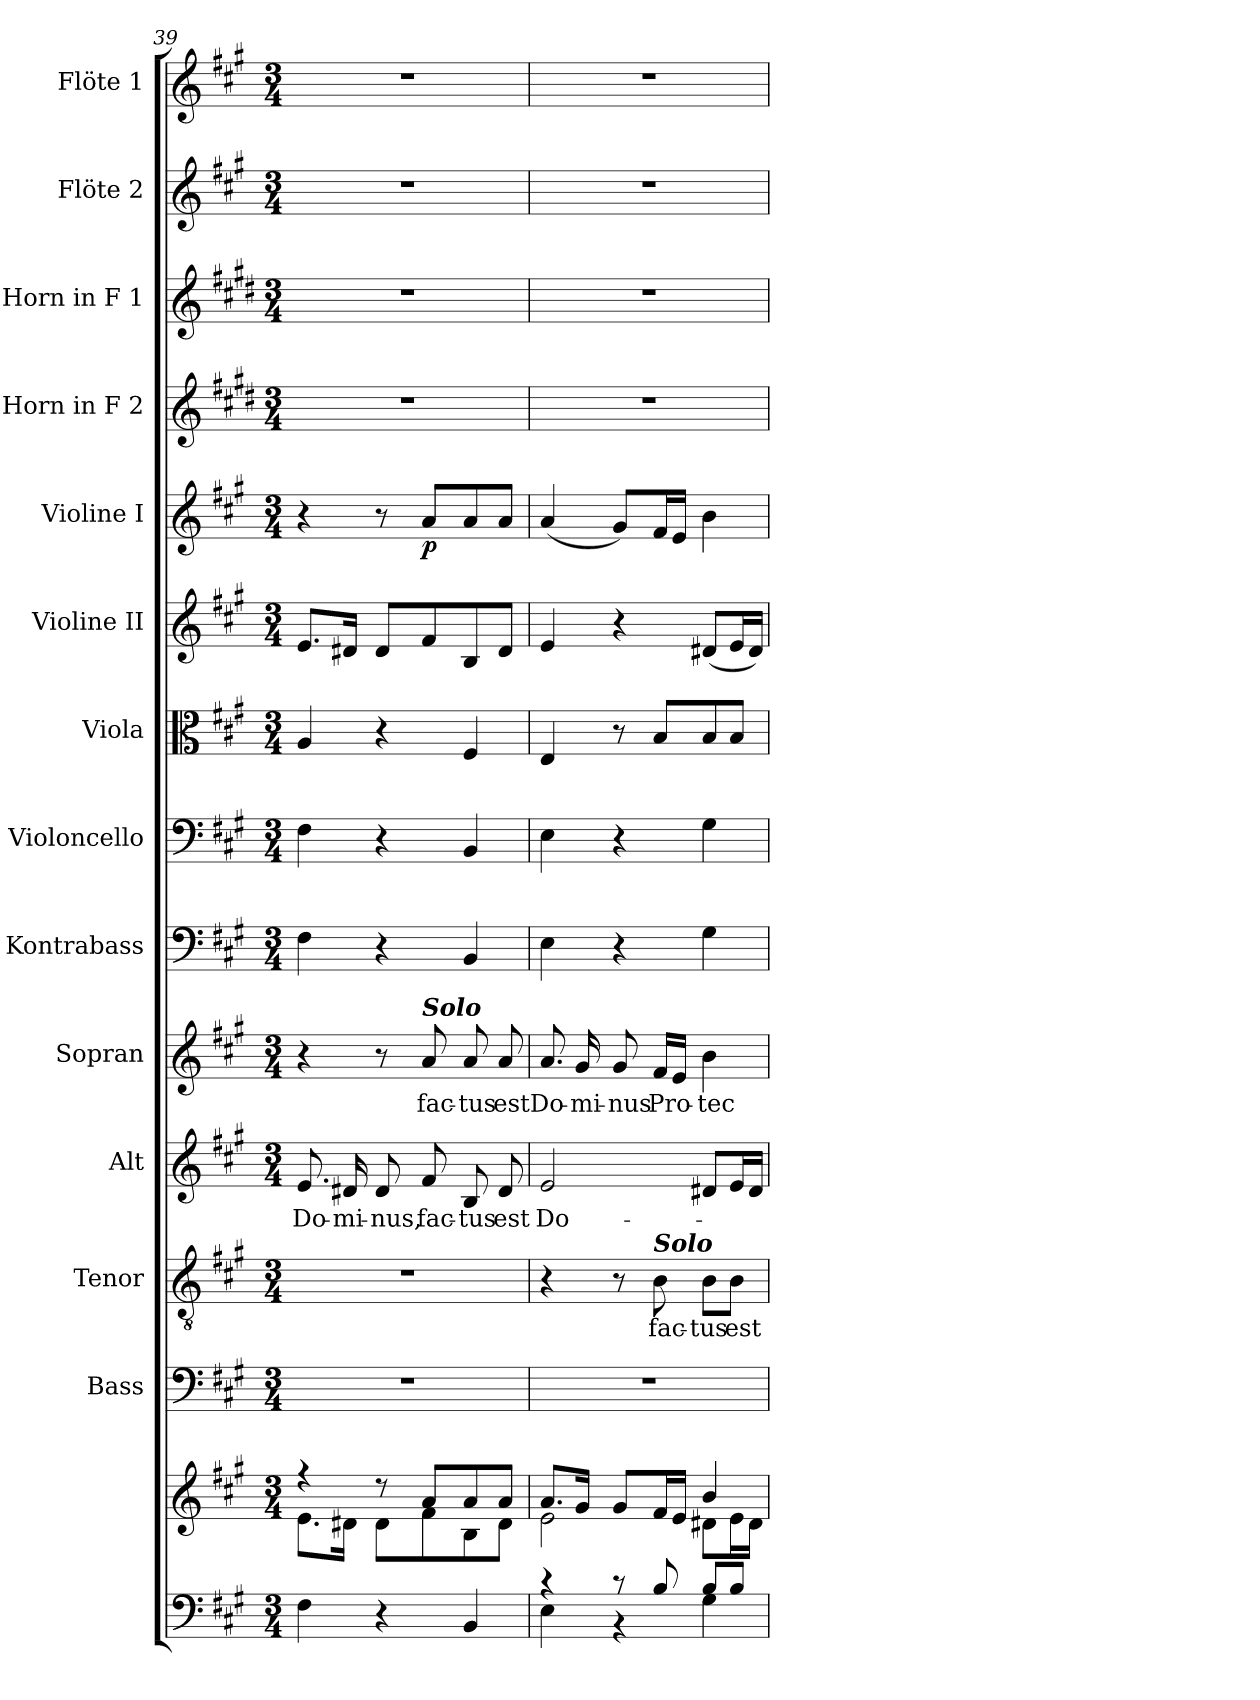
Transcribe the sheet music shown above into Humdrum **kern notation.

**kern	**kern	**kern	**kern	**text	**kern	**text	**kern	**text	**kern	**kern	**kern	**kern	**kern	**dynam	**kern	**kern	**kern	**kern
*part14	*part14	*part13	*part12	*part12	*part11	*part11	*part10	*part10	*part9	*part8	*part7	*part6	*part5	*part5	*part4	*part3	*part2	*part1
*staff15	*staff14	*staff13	*staff12	*staff12	*staff11	*staff11	*staff10	*staff10	*staff9	*staff8	*staff7	*staff6	*staff5	*staff5	*staff4	*staff3	*staff2	*staff1
*	*	*I"Bass	*I"Tenor	*	*I"Alt	*	*I"Sopran	*	*I"Kontrabass	*I"Violoncello	*I"Viola	*I"Violine II	*I"Violine I	*	*I"Horn in F 2	*I"Horn in F 1	*I"Flöte 2	*I"Flöte 1
*	*	*I'B.	*I'T.	*	*I'A.	*	*I'S.	*	*I'Kb.	*I'Vc.	*I'Vla.	*I'Vl. II	*I'Vl. I	*	*	*	*I'Fl. 2	*I'Fl. 1
*clefF4	*clefG2	*clefF4	*clefGv2	*	*clefG2	*	*clefG2	*	*clefF4	*clefF4	*clefC3	*clefG2	*clefG2	*	*clefG2	*clefG2	*clefG2	*clefG2
*	*	*	*	*	*	*	*	*	*ITrd7c12	*	*	*	*	*	*ITrd4c7	*ITrd4c7	*	*
*k[f#c#g#]	*k[f#c#g#]	*k[f#c#g#]	*k[f#c#g#]	*	*k[f#c#g#]	*	*k[f#c#g#]	*	*k[f#c#g#]	*k[f#c#g#]	*k[f#c#g#]	*k[f#c#g#]	*k[f#c#g#]	*	*k[f#c#g#]	*k[f#c#g#]	*k[f#c#g#]	*k[f#c#g#]
*A:	*A:	*A:	*A:	*	*A:	*	*A:	*	*A:	*A:	*A:	*A:	*A:	*	*A:	*A:	*A:	*A:
*M3/4	*M3/4	*M3/4	*M3/4	*	*M3/4	*	*M3/4	*	*M3/4	*M3/4	*M3/4	*M3/4	*M3/4	*	*M3/4	*M3/4	*M3/4	*M3/4
=39	=39	=39	=39	=39	=39	=39	=39	=39	=39	=39	=39	=39	=39	=39	=39	=39	=39	=39
*	*^	*	*	*	*	*	*	*	*	*	*	*	*	*	*	*	*	*
!	!	!	!	!	!	!	!LO:LY:b	!	!	!	!	!	!	!	!	!	!	!	!
4F#\	4ree	8.e\L	2.r	2.r	.	8.e/	Do-	4r	.	4FF#\	4F#\	4A/	8.e/L	4r	.	2.r	2.r	2.r	2.r
!	!	!	!	!	!	!	!LO:LY:b	!	!	!	!	!	!	!	!	!	!	!	!
.	.	16d#X\Jk	.	.	.	16d#X/	-mi-	.	.	.	.	.	16d#X/Jk	.	.	.	.	.	.
!	!	!	!	!	!	!	!LO:LY:b	!	!	!	!	!	!	!	!	!	!	!	!
4r	8rdd	8d#\L	.	.	.	8d#/	-nus,	8r	.	4r	4r	4r	8d#/L	8r	.	.	.	.	.
!	!	!	!	!	!	!	!	!LO:TX:a:Bi:t=Solo	!	!	!	!	!	!	!	!	!	!	!
!	!	!	!	!	!	!	!LO:LY:b	!	!LO:LY:b	!	!	!	!	!	!LO:DY:b	!	!	!	!
.	8a/L	8f#\	.	.	.	8f#/	fac-	8a/	fac-	.	.	.	8f#/	8a/L	p	.	.	.	.
!	!	!	!	!	!	!	!LO:LY:b	!	!LO:LY:b	!	!	!	!	!	!	!	!	!	!
4BB/	8a/	8B\	.	.	.	8B/	-tus	8a/	-tus	4BBB/	4BB/	4F#/	8B/	8a/	.	.	.	.	.
!	!	!	!	!	!	!	!LO:LY:b	!	!LO:LY:b	!	!	!	!	!	!	!	!	!	!
.	8a/J	8d#\J	.	.	.	8d#/	est	8a/	est	.	.	.	8d#/J	8a/J	.	.	.	.	.
=40	=40	=40	=40	=40	=40	=40	=40	=40	=40	=40	=40	=40	=40	=40	=40	=40	=40	=40	=40
*^	*	*	*	*	*	*	*	*	*	*	*	*	*	*	*	*	*	*	*
!	!	!	!	!	!	!	!	!LO:LY:b	!	!LO:LY:b	!	!	!	!	!	!	!	!	!	!
4rc	4E\	8.a/L	2e\	2.r	4r	.	2e/	Do-	8.a/	Do-	4EE\	4E\	4E/	4e/	(<4a/	.	2.r	2.r	2.r	2.r
!	!	!	!	!	!	!	!	!	!	!LO:LY:b	!	!	!	!	!	!	!	!	!	!
.	.	16g#/Jk	.	.	.	.	.	.	16g#/	-mi-	.	.	.	.	.	.	.	.	.	.
!	!	!	!	!	!	!	!	!	!	!LO:LY:b	!	!	!	!	!	!	!	!	!	!
8rc	4r	8g#/L	.	.	8r	.	.	.	8g#/	-nus	4r	4r	8r	4r	8g#/L)	.	.	.	.	.
!	!	!	!	!	!LO:TX:a:Bi:t=Solo	!	!	!	!	!	!	!	!	!	!	!	!	!	!	!
!	!	!	!	!	!	!LO:LY:b	!	!	!	!LO:LY:b	!	!	!	!	!	!	!	!	!	!
8B/	.	16f#/L	.	.	8B\	fac-	.	.	16f#/LL	Pro-	.	.	8B/L	.	16f#/L	.	.	.	.	.
.	.	16e/JJ	.	.	.	.	.	.	16e/JJ	.	.	.	.	.	16e/JJ	.	.	.	.	.
!	!	!	!	!	!	!LO:LY:b	!	!	!	!LO:LY:b	!	!	!	!	!	!	!	!	!	!
8B/L	4G#\	4b/	8d#X\L	.	8B\L	-tus	8d#X/L	.	4b\	-tec-	4GG#\	4G#\	8B/	(<8d#X/L	4b\	.	.	.	.	.
!	!	!	!	!	!	!LO:LY:b	!	!	!	!	!	!	!	!	!	!	!	!	!	!
8B/J	.	.	16e\L	.	8B\J	est	16e/L	.	.	.	.	.	8B/J	16e/L	.	.	.	.	.	.
.	.	.	16d#\JJ	.	.	.	16d#/JJ	.	.	.	.	.	.	16d#/JJ)	.	.	.	.	.	.
*v	*v	*	*	*	*	*	*	*	*	*	*	*	*	*	*	*	*	*	*	*
*	*v	*v	*	*	*	*	*	*	*	*	*	*	*	*	*	*	*	*	*
=	=	=	=	=	=	=	=	=	=	=	=	=	=	=	=	=	=	=
*-	*-	*-	*-	*-	*-	*-	*-	*-	*-	*-	*-	*-	*-	*-	*-	*-	*-	*-
